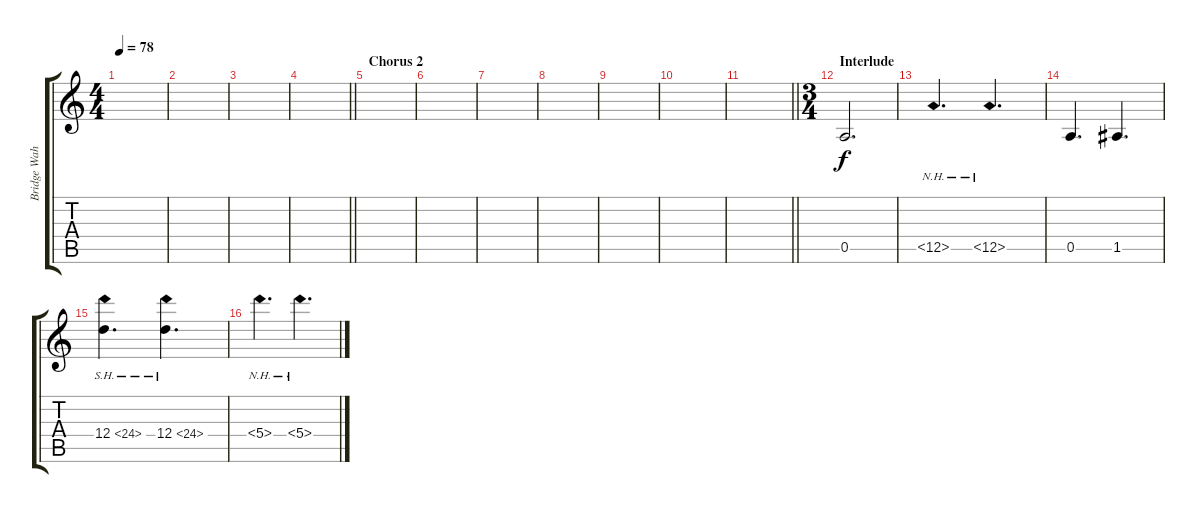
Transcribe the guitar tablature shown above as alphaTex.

\track ("Bridge Wah" "Bridge Wah") {instrument overdrivenguitar}
\staff {score tabs}
\tuning (E4 B3 G3 D3 A2 D2) {hide}
\ts (4 4)
\tempo 78
\clef g2
\ks c
|
|
|
\barLineRight lightlight
|
\section ("" "Chorus 2")
|
|
|
|
|
|
\barLineRight lightlight
|
\ts (3 4)
\section ("" "Interlude")
0.5.2{d volume 10 balance 11 instrument overdrivenguitar} |
12.5{nh}.4{d} 12.5{nh}.4{d} |
0.5.4{d} 1.5.4{d} |
12.4{sh 12}.4{d} 12.4{sh 12}.4{d} |
5.4{nh}.4{d} 5.4{nh}.4{d}
